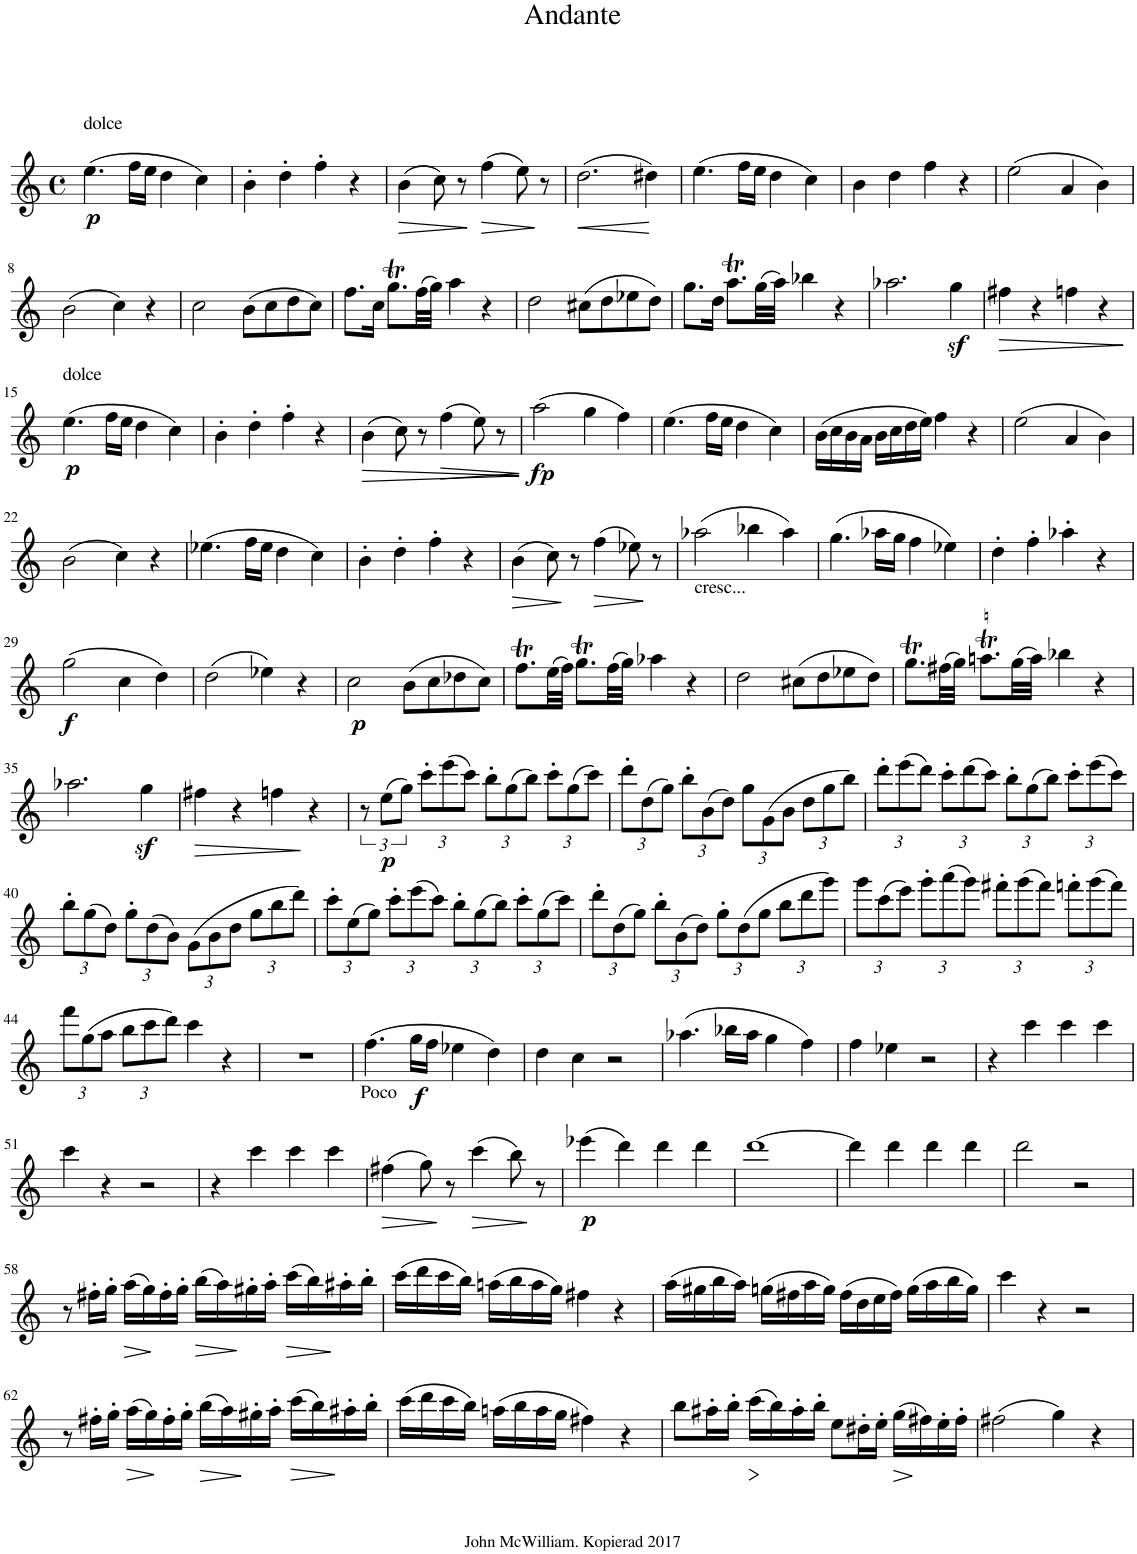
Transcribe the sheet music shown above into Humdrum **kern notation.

**kern	**dynam
*part1	*part1
*staff1	*staff1
*I"Piano	*
*I'Pno.	*
*clefG2	*
*k[]	*
*M4/4	*
*met(c)	*
=1	=1
!LO:TX:a:t=dolce	!
!	!LO:DY:b
(4.ee\	p
16ff\LL	.
16ee\JJ	.
4dd\	.
4cc\)	.
=2	=2
4b'\	.
4dd'\	.
4ff'\	.
4r	.
=3	=3
!	!LO:HP:b
(4b\	>
8cc\)	.
8r	.
!	!LO:HP:b
(4ff\	>
8ee\)	.
8r	.
.	] ]
=4	=4
!	!LO:HP:b
(2.dd\	<
4dd#X\)	.
.	[
=5	=5
(4.ee\	.
16ff\LL	.
16ee\JJ	.
4dd\	.
4cc\)	.
=6	=6
4b\	.
4dd\	.
4ff\	.
4r	.
=7	=7
(2ee\	.
4a/	.
4b\)	.
!!LO:LB:g=z
=8	=8
(2b\	.
4cc\)	.
4r	.
=9	=9
2cc\	.
(8b\L	.
8cc\	.
8dd\	.
8cc\J)	.
=10	=10
8.ff\L	.
16cc\Jk	.
8.ggT\L	.
(32ff\LL	.
32gg\JJJ)	.
4aa\	.
4r	.
=11	=11
2dd\	.
(8cc#X\L	.
8dd\	.
8ee-X\	.
8dd\J)	.
=12	=12
8.gg\L	.
16dd\Jk	.
8.aaT\L	.
(32gg\LL	.
32aa\JJJ)	.
4bb-X\	.
4r	.
=13	=13
2.aa-X\	.
4ggz<\	.
=14	=14
!	!LO:HP:b
4ff#X\	>
4r	.
4ffn\	.
4r	.
.	]
!!LO:LB:g=z
=15	=15
!LO:TX:a:t=dolce	!
!	!LO:DY:b
(4.ee\	p
16ff\LL	.
16ee\JJ	.
4dd\	.
4cc\)	.
=16	=16
4b'\	.
4dd'\	.
4ff'\	.
4r	.
=17	=17
!	!LO:HP:b
(4b\	>
8cc\)	.
8r	.
!	!LO:HP:b
(4ff\	>
8ee\)	.
8r	.
.	] ]
=18	=18
!	!LO:DY:b
(2aa\	fp
4gg\	.
4ff\)	.
=19	=19
(4.ee\	.
16ff\LL	.
16ee\JJ	.
4dd\	.
4cc\)	.
=20	=20
(16b\LL	.
16cc\	.
16b\	.
16a\JJ	.
16b\LL	.
16cc\	.
16dd\	.
16ee\JJ)	.
4ff\	.
4r	.
=21	=21
(2ee\	.
4a/	.
4b\)	.
!!LO:LB:g=z
=22	=22
(2b\	.
4cc\)	.
4r	.
=23	=23
(4.ee-X\	.
16ff\LL	.
16ee-\JJ	.
4dd\	.
4cc\)	.
=24	=24
4b'\	.
4dd'\	.
4ff'\	.
4r	.
=25	=25
!	!LO:HP:b
(4b\	>
8cc\)	.
8r	]
!	!LO:HP:b
(4ff\	>
8ee-X\)	.
8r	]
=26	=26
!LO:TX:b:t=cresc...	!
(2aa-X\	.
4bb-X\	.
4aa-\)	.
=27	=27
(4.gg\	.
16aa-X\LL	.
16gg\JJ	.
4ff\	.
4ee-X\)	.
=28	=28
4dd'\	.
4ff'\	.
4aa-X'\	.
4r	.
!!LO:LB:g=z
=29	=29
!	!LO:DY:b
(2gg\	f
4cc\	.
4dd\)	.
=30	=30
(2dd\	.
4ee-X\)	.
4r	.
=31	=31
!	!LO:DY:b
2cc\	p
(8b\L	.
8cc\	.
8dd-X\	.
8cc\J)	.
=32	=32
8.ffT\L	.
(32ee\LL	.
32ff\JJJ)	.
8.ggT\L	.
(32ff\LL	.
32gg\JJJ)	.
4aa-X\	.
4r	.
=33	=33
2dd\	.
(8cc#X\L	.
8dd\	.
8ee-X\	.
8dd\J)	.
=34	=34
8.ggT\L	.
(32ff#X\LL	.
32gg\JJJ)	.
8.aanT\L	.
(32gg\LL	.
32aa\JJJ)	.
4bb-X\	.
4r	.
!!LO:LB:g=z
=35	=35
2.aa-X\	.
4ggz<\	.
=36	=36
!	!LO:HP:b
4ff#X\	>
4r	.
4ffn\	.
4r	]
=37	=37
12r	.
!	!LO:DY:b
(12ee\L	p
12gg\J)	.
*Xbrackettup	*
12ccc'\L	.
(12eee\	.
12ccc\J)	.
12bb'\L	.
(12gg\	.
12bb\J)	.
12ccc'\L	.
(12gg\	.
12ccc\J)	.
=38	=38
12ddd'\L	.
(12dd\	.
12gg\J)	.
12bb'\L	.
(12b\	.
12dd\J)	.
12gg\L	.
(12g\	.
12b\J	.
12dd\L	.
12gg\	.
12bb\J)	.
=39	=39
12ddd'\L	.
(12eee\	.
12ddd\J)	.
12ccc'\L	.
(12ddd\	.
12ccc\J)	.
12bb'\L	.
(12gg\	.
12bb\J)	.
12ccc'\L	.
(12eee\	.
12ccc\J)	.
!!LO:LB:g=z
=40	=40
12bb'\L	.
(12gg\	.
12dd\J)	.
12gg'\L	.
(12dd\	.
12b\J)	.
(12g\L	.
12b\	.
12dd\J	.
12gg\L	.
12bb\	.
12ddd\J)	.
=41	=41
12ccc'\L	.
(12ee\	.
12gg\J)	.
12ccc'\L	.
(12eee\	.
12ccc\J)	.
12bb'\L	.
(12gg\	.
12bb\J)	.
12ccc'\L	.
(12gg\	.
12ccc\J)	.
=42	=42
12ddd'\L	.
(12dd\	.
12gg\J)	.
12bb'\L	.
(12b\	.
12dd\J)	.
12gg'\L	.
(12dd\	.
12gg\J	.
12bb\L	.
12ddd\	.
12ggg\J)	.
=43	=43
12ggg\L	.
(12ccc\	.
12eee\J)	.
12ggg'\L	.
(12aaa\	.
12ggg\J)	.
12fff#X'\L	.
(12ggg\	.
12fff#\J)	.
12fffn'\L	.
(12ggg\	.
12fff\J)	.
!!LO:LB:g=z
=44	=44
12fff\L	.
(12gg\	.
12aa\J	.
12bb\L	.
12ccc\	.
12ddd\J)	.
4ccc\	.
4r	.
=45	=45
1r	.
=46	=46
!LO:TX:b:t=Poco	!
(4.ff\	.
!	!LO:DY:b
16gg\LL	f
16ff\JJ	.
4ee-X\	.
4dd\)	.
=47	=47
4dd\	.
4cc\	.
2r	.
=48	=48
(4.aa-X\	.
16bb-X\LL	.
16aa-\JJ	.
4gg\	.
4ff\)	.
=49	=49
4ff\	.
4ee-X\	.
2r	.
=50	=50
4r	.
4ccc\	.
4ccc\	.
4ccc\	.
!!LO:LB:g=z
=51	=51
4ccc\	.
4r	.
2r	.
=52	=52
4r	.
4ccc\	.
4ccc\	.
4ccc\	.
=53	=53
!	!LO:HP:b
(4ff#X\	>
8gg\)	.
8r	]
!	!LO:HP:b
(4ccc\	>
8bb\)	.
8r	]
=54	=54
!	!LO:DY:b
(4eee-X\	p
4ddd\)	.
4ddd\	.
4ddd\	.
=55	=55
[1ddd	.
=56	=56
4ddd\]	.
4ddd\	.
4ddd\	.
4ddd\	.
=57	=57
2ddd\	.
2r	.
!!LO:LB:g=z
=58	=58
8r	.
16ff#X'\LL	.
16gg'\JJ	.
!	!LO:HP:b
(16aa\LL	>
16gg\)	.
16ff#'\	]
16gg'\JJ	.
!	!LO:HP:b
(16bb\LL	>
16aa\)	.
16gg#X'\	]
16aa'\JJ	.
!	!LO:HP:b
(16ccc\LL	>
16bb\)	.
16aa#X'\	]
16bb'\JJ	.
=59	=59
(16ccc\LL	.
16ddd\	.
16ccc\	.
16bb\JJ)	.
(16aan\LL	.
16bb\	.
16aa\	.
16gg\JJ)	.
4ff#X\	.
4r	.
=60	=60
(16aa\LL	.
16gg#X\	.
16bb\	.
16aa\JJ)	.
(16ggn\LL	.
16ff#X\	.
16aa\	.
16gg\JJ)	.
(16ff#\LL	.
16dd\	.
16ee\	.
16ff#\JJ)	.
(16gg\LL	.
16aa\	.
16bb\	.
16gg\JJ)	.
=61	=61
4ccc\	.
4r	.
2r	.
!!LO:LB:g=z
=62	=62
8r	.
16ff#X'\LL	.
16gg'\JJ	.
!	!LO:HP:b
(16aa\LL	>
16gg\)	.
16ff#'\	]
16gg'\JJ	.
!	!LO:HP:b
(16bb\LL	>
16aa\)	.
16gg#X'\	]
16aa'\JJ	.
!	!LO:HP:b
(16ccc\LL	>
16bb\)	.
16aa#X'\	]
16bb'\JJ	.
=63	=63
(16ccc\LL	.
16ddd\	.
16ccc\	.
16bb\JJ)	.
(16aan\LL	.
16bb\	.
16aa\	.
16gg\JJ	.
4ff#X\)	.
4r	.
=64	=64
8bb\L	.
16aa#X'\L	.
16bb'\JJ	.
!	!LO:HP:b
(16ccc\LL	>
16bb\)	.
16aa#'\	.
16bb'\JJ	.
8ee\L	.
16dd#X'\L	.
16ee'\JJ	.
!	!LO:HP:b
(16gg\LL	>
16ff#X\)	.
16ee'\	.
16ff#'\JJ	.
.	] ]
=65	=65
(2ff#X\	.
4gg\)	.
4r	.
=	=
*-	*-
